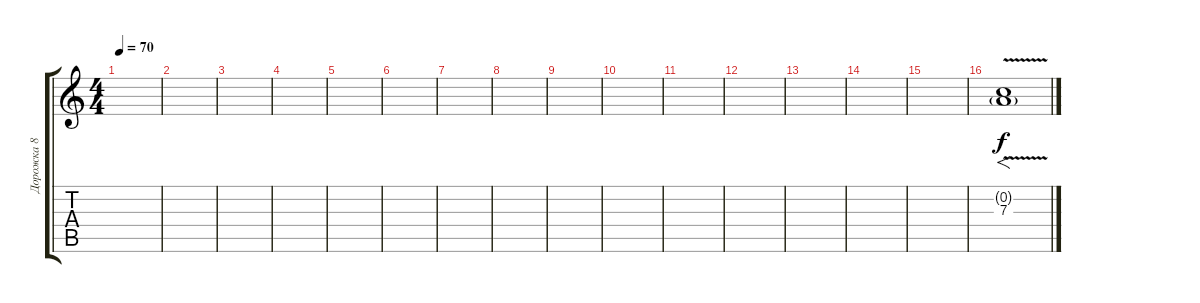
\track ("Дорожка 8" "Дорожка 8") {instrument distortionguitar}
\staff {score tabs}
\tuning (D4 A3 F3 C3 G2 D2) {hide}
\ts (4 4)
\tempo 70
\clef g2
\ks c
|
|
|
|
|
|
|
|
|
|
|
|
|
|
|
(0.2{g} 7.3{v}).1{f}
